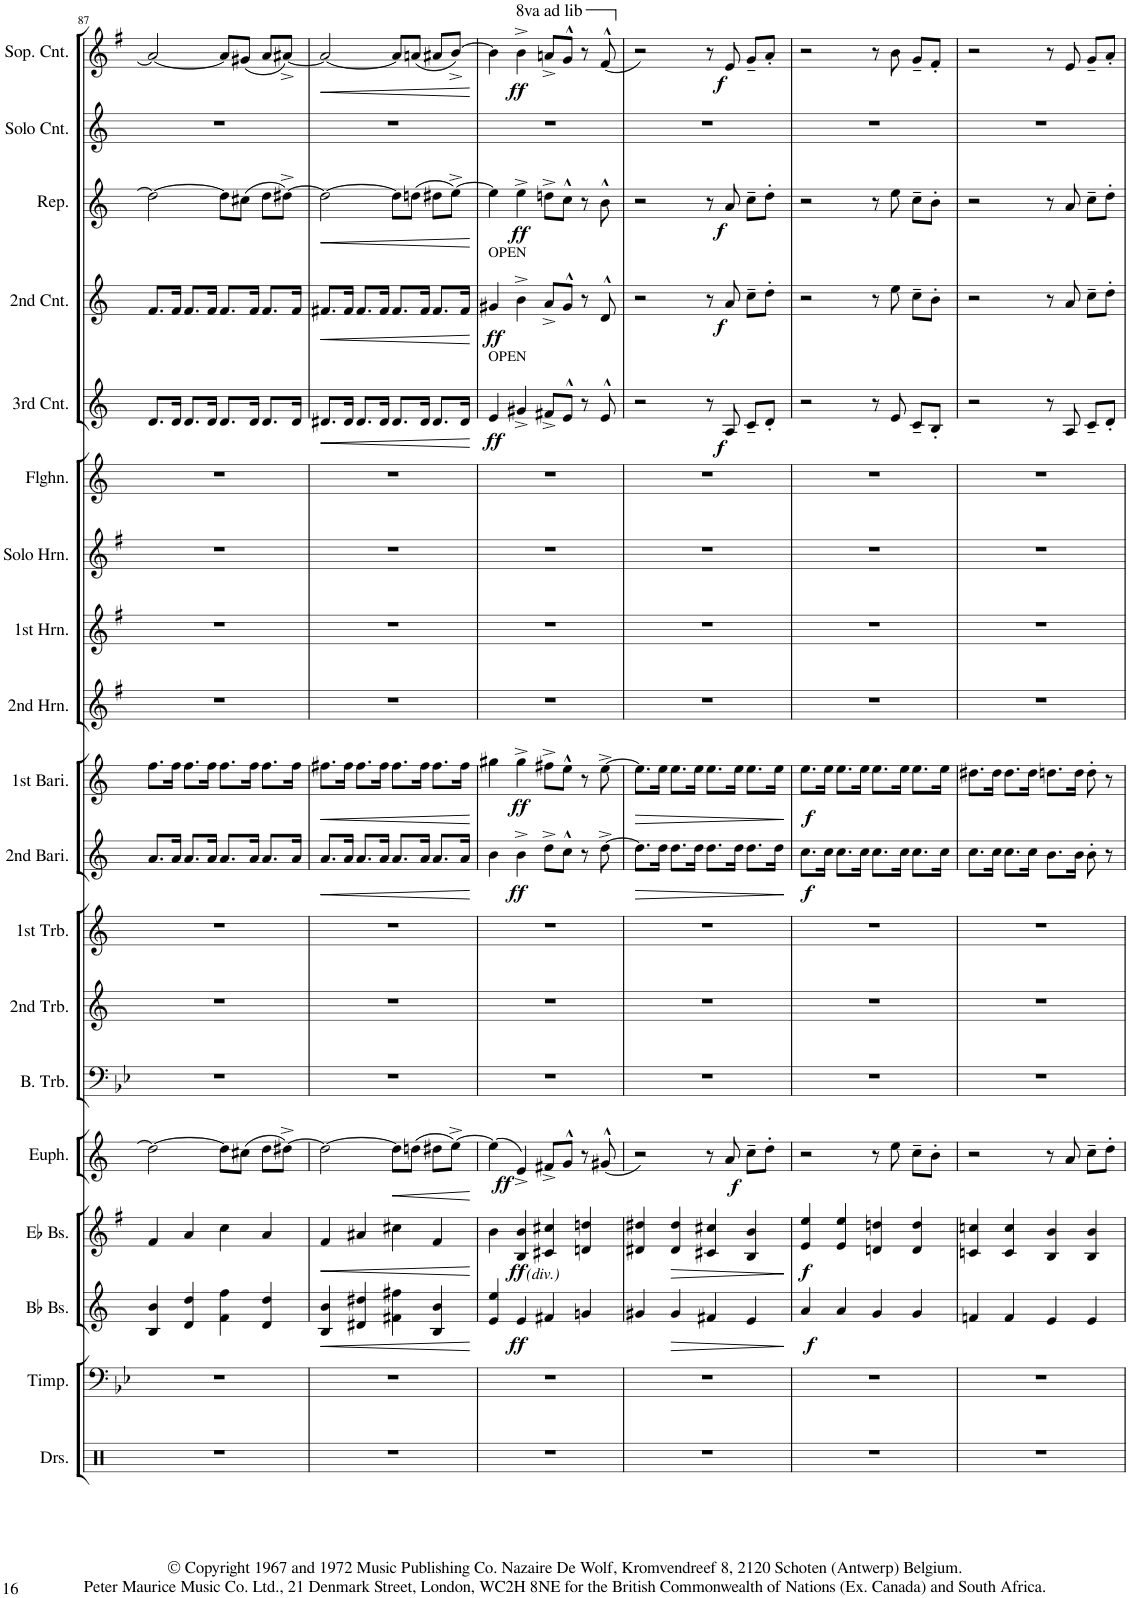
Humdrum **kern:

**kern	**kern	**kern	**dynam	**kern	**dynam	**kern	**dynam	**kern	**kern	**kern	**kern	**dynam	**kern	**dynam	**kern	**kern	**kern	**kern	**kern	**dynam	**kern	**dynam	**kern	**dynam	**kern	**kern	**dynam
*part19	*part18	*part17	*part17	*part16	*part16	*part15	*part15	*part14	*part13	*part12	*part11	*part11	*part10	*part10	*part9	*part8	*part7	*part6	*part5	*part5	*part4	*part4	*part3	*part3	*part2	*part1	*part1
*staff19	*staff18	*staff17	*staff17	*staff16	*staff16	*staff15	*staff15	*staff14	*staff13	*staff12	*staff11	*staff11	*staff10	*staff10	*staff9	*staff8	*staff7	*staff6	*staff5	*staff5	*staff4	*staff4	*staff3	*staff3	*staff2	*staff1	*staff1
*I"Drumset	*I"Timpani	*I"Bb Bass	*	*I"Eb Bass	*	*I"Euphonium	*	*I"Bass Trombone	*I"2nd Trombone	*I"1st Trombone	*I"2nd Baritone	*	*I"1st Baritone	*	*I"2nd Horn	*I"1st Horn	*I"Solo Horn	*I"Flugelhorn	*I"3rd Cornet	*	*I"2nd Cornet	*	*I"Repiano	*	*I"Solo Cornet	*I"Soprano Cornet	*
*I'Drs.	*I'Timp.	*I'Bb Bs.	*	*I'Eb Bs.	*	*I'Euph.	*	*I'B. Trb.	*I'2nd Trb.	*I'1st Trb.	*I'2nd Bari.	*	*I'1st Bari.	*	*I'2nd Hrn.	*I'1st Hrn.	*I'Solo Hrn.	*I'Flghn.	*I'3rd Cnt.	*	*I'2nd Cnt.	*	*I'Rep.	*	*I'Solo Cnt.	*I'Sop. Cnt.	*
!!LO:PB:g=z
*clefX	*clefF4	*clefG2	*	*clefG2	*	*clefG2	*	*clefF4	*clefG2	*clefG2	*clefG2	*	*clefG2	*	*clefG2	*clefG2	*clefG2	*clefG2	*clefG2	*	*clefG2	*	*clefG2	*	*clefG2	*clefG2	*
*	*	*Trd15c26	*	*Trd12c21	*	*Trd8c14	*	*Trd7c12	*Trd1c2	*Trd1c2	*Trd1c2	*	*Trd1c2	*	*Trd5c9	*Trd5c9	*Trd5c9	*Trd1c2	*Trd1c2	*	*Trd1c2	*	*Trd1c2	*	*Trd1c2	*Trd-2c-3	*
*k[]	*k[b-e-]	*k[]	*	*k[f#]	*	*k[]	*	*k[b-e-]	*k[]	*k[]	*k[]	*	*k[]	*	*k[f#]	*k[f#]	*k[f#]	*k[]	*k[]	*	*k[]	*	*k[]	*	*k[]	*k[f#]	*
*M2/2	*M2/2	*M2/2	*	*M2/2	*	*M2/2	*	*M2/2	*M2/2	*M2/2	*M2/2	*	*M2/2	*	*M2/2	*M2/2	*M2/2	*M2/2	*M2/2	*	*M2/2	*	*M2/2	*	*M2/2	*M2/2	*
*met(c|)	*met(c|)	*met(c|)	*	*met(c|)	*	*met(c|)	*	*met(c|)	*met(c|)	*met(c|)	*met(c|)	*	*met(c|)	*	*met(c|)	*met(c|)	*met(c|)	*met(c|)	*met(c|)	*	*met(c|)	*	*met(c|)	*	*met(c|)	*met(c|)	*
=87	=87	=87	=87	=87	=87	=87	=87	=87	=87	=87	=87	=87	=87	=87	=87	=87	=87	=87	=87	=87	=87	=87	=87	=87	=87	=87	=87
1r	1r	4B/ 4b/	.	4f#/	.	2dd\_	.	1r	1r	1r	8.a/L	.	8.ff\L	.	1r	1r	1r	1r	8.d/L	.	8.f/L	.	2dd\_	.	1r	2a/_	.
.	.	.	.	.	.	.	.	.	.	.	16a/Jk	.	16ff\Jk	.	.	.	.	.	16d/Jk	.	16f/Jk	.	.	.	.	.	.
.	.	4d/ 4dd/	.	4a/	.	.	.	.	.	.	8.a/L	.	8.ff\L	.	.	.	.	.	8.d/L	.	8.f/L	.	.	.	.	.	.
.	.	.	.	.	.	.	.	.	.	.	16a/Jk	.	16ff\Jk	.	.	.	.	.	16d/Jk	.	16f/Jk	.	.	.	.	.	.
.	.	4f\ 4ff\	.	4cc\	.	8dd\L]	.	.	.	.	8.a/L	.	8.ff\L	.	.	.	.	.	8.d/L	.	8.f/L	.	8dd\L]	.	.	8a/L]	.
.	.	.	.	.	.	(8cc#X\J	.	.	.	.	.	.	.	.	.	.	.	.	.	.	.	.	(8cc#X\J	.	.	(8g#X/J	.
.	.	.	.	.	.	.	.	.	.	.	16a/Jk	.	16ff\Jk	.	.	.	.	.	16d/Jk	.	16f/Jk	.	.	.	.	.	.
.	.	4d/ 4dd/	.	4a/	.	8dd\L	.	.	.	.	8.a/L	.	8.ff\L	.	.	.	.	.	8.d/L	.	8.f/L	.	8dd\L	.	.	8a/L	.
.	.	.	.	.	.	[8dd#X^\J)	.	.	.	.	.	.	.	.	.	.	.	.	.	.	.	.	[8dd#X^\J)	.	.	[8a#X^/J)	.
.	.	.	.	.	.	.	.	.	.	.	16a/Jk	.	16ff\Jk	.	.	.	.	.	16d/Jk	.	16f/Jk	.	.	.	.	.	.
=88	=88	=88	=88	=88	=88	=88	=88	=88	=88	=88	=88	=88	=88	=88	=88	=88	=88	=88	=88	=88	=88	=88	=88	=88	=88	=88	=88
!	!	!	!LO:HP:b	!	!LO:HP:b	!	!	!	!	!	!	!LO:HP:b	!	!LO:HP:b	!	!	!	!	!	!LO:HP:b	!	!LO:HP:b	!	!LO:HP:b	!	!	!LO:HP:b
1r	1r	4B/ 4b/	<	4f#/	<	2dd#\_	.	1r	1r	1r	8.a/L	<	8.ff#X\L	<	1r	1r	1r	1r	8.d#X/L	<	8.f#X/L	<	2dd#\_	<	1r	2a#/_	<
.	.	.	.	.	.	.	.	.	.	.	16a/Jk	.	16ff#\Jk	.	.	.	.	.	16d#/Jk	.	16f#/Jk	.	.	.	.	.	.
.	.	4d#X/ 4dd#X/	.	4a#X/	.	.	.	.	.	.	8.a/L	.	8.ff#\L	.	.	.	.	.	8.d#/L	.	8.f#/L	.	.	.	.	.	.
.	.	.	.	.	.	.	.	.	.	.	16a/Jk	.	16ff#\Jk	.	.	.	.	.	16d#/Jk	.	16f#/Jk	.	.	.	.	.	.
!	!	!	!	!	!	!	!LO:HP:b	!	!	!	!	!	!	!	!	!	!	!	!	!	!	!	!	!	!	!	!
.	.	4f#X\ 4ff#X\	.	4cc#X\	.	8dd#\L]	<	.	.	.	8.a/L	.	8.ff#\L	.	.	.	.	.	8.d#/L	.	8.f#/L	.	8dd#\L]	.	.	8a#/L]	.
.	.	.	.	.	.	(8ddn\J	.	.	.	.	.	.	.	.	.	.	.	.	.	.	.	.	(8ddn\J	.	.	(8an/J	.
.	.	.	.	.	.	.	.	.	.	.	16a/Jk	.	16ff#\Jk	.	.	.	.	.	16d#/Jk	.	16f#/Jk	.	.	.	.	.	.
.	.	4B/ 4b/	.	4f#/	.	8dd#X\L	.	.	.	.	8.a/L	.	8.ff#\L	.	.	.	.	.	8.d#/L	.	8.f#/L	.	8dd#X\L	.	.	8a#X/L	.
.	.	.	.	.	.	[8ee^\J)	.	.	.	.	.	.	.	.	.	.	.	.	.	.	.	.	[8ee^\J)	.	.	[8b^/J)	.
.	.	.	.	.	.	.	.	.	.	.	16a/Jk	.	16ff#\Jk	.	.	.	.	.	16d#/Jk	.	16f#/Jk	.	.	.	.	.	.
.	.	.	[	.	[	.	[	.	.	.	.	[	.	[	.	.	.	.	.	[	.	[	.	[	.	.	[
=89	=89	=89	=89	=89	=89	=89	=89	=89	=89	=89	=89	=89	=89	=89	=89	=89	=89	=89	=89	=89	=89	=89	=89	=89	=89	=89	=89
!	!	!	!	!	!	!	!	!	!	!	!	!	!	!	!	!	!	!	!	!	!LO:TX:a:t=OPEN	!	!	!	!	!	!
!	!	!	!	!	!	!	!	!	!	!	!	!	!	!	!	!	!	!	!LO:TX:a:t=OPEN	!	!	!	!	!	!	!	!
!	!	!	!	!	!	!	!	!	!	!	!	!	!	!	!	!	!	!	!	!LO:DY:b	!	!LO:DY:b	!	!	!	!	!
1r	1r	4e/ 4ee/	.	4b\	.	(4ee\]	.	1r	1r	1r	4b\	.	4gg#X\	.	1r	1r	1r	1r	4e/	ff	4g#X/	ff	4ee\]	.	1r	4b\]	.
!	!	!	!	!	!	!	!	!	!	!	!	!	!	!	!	!	!	!	!	!	!	!	!	!	!	!LO:TX:a:t=8va ad lib	!
!	!	!	!	!LO:TX:b:i:t=(div.)	!	!	!	!	!	!	!	!	!	!	!	!	!	!	!	!	!	!	!	!	!	!	!
!	!	!	!LO:DY:b	!	!LO:DY:b	!	!LO:DY:b	!	!	!	!	!LO:DY:b	!	!LO:DY:b	!	!	!	!	!	!	!	!	!	!LO:DY:b	!	!	!LO:DY:b
.	.	4e/	ff	4B/ 4b/	ff	4e^/)	ff	.	.	.	4b^\	ff	4gg#^\	ff	.	.	.	.	4g#X^/	.	4b^\	.	4ee^\	ff	.	4b^\	ff
.	.	4f#X/	.	4c#X/ 4cc#X/	.	8f#X^/L	.	.	.	.	8dd^\L	.	8ff#X^\L	.	.	.	.	.	8f#X^/L	.	8a^/L	.	8ddn^\L	.	.	8an^/L	.
.	.	.	.	.	.	8g^^/J	.	.	.	.	8cc^^\J	.	8ee^^\J	.	.	.	.	.	8e^^/J	.	8g#^^/J	.	8cc^^\J	.	.	8g^^/J	.
.	.	4gn/	.	4dn/ 4ddn/	.	8r	.	.	.	.	8r	.	8r	.	.	.	.	.	8r	.	8r	.	8r	.	.	8r	.
.	.	.	.	.	.	(8g#X^^/	.	.	.	.	[8dd^\	.	[8ee^\	.	.	.	.	.	8e^^/	.	8d^^/	.	8b^^\	.	.	(8f#^^/	.
=90	=90	=90	=90	=90	=90	=90	=90	=90	=90	=90	=90	=90	=90	=90	=90	=90	=90	=90	=90	=90	=90	=90	=90	=90	=90	=90	=90
!	!	!	!	!	!	!	!	!	!	!	!	!LO:HP:b	!	!LO:HP:b	!	!	!	!	!	!	!	!	!	!	!	!	!
1r	1r	4g#X/	.	4d#X/ 4dd#X/	.	2r)	.	1r	1r	1r	8.dd\L]	>	8.ee\L]	>	1r	1r	1r	1r	2r	.	2r	.	2r	.	1r	2r)	.
.	.	.	.	.	.	.	.	.	.	.	16dd\Jk	.	16ee\Jk	.	.	.	.	.	.	.	.	.	.	.	.	.	.
!	!	!	!LO:HP:b	!	!LO:HP:b	!	!	!	!	!	!	!	!	!	!	!	!	!	!	!	!	!	!	!	!	!	!
.	.	4g#/	>	4d#/ 4dd#/	>	.	.	.	.	.	8.dd\L	.	8.ee\L	.	.	.	.	.	.	.	.	.	.	.	.	.	.
.	.	.	.	.	.	.	.	.	.	.	16dd\Jk	.	16ee\Jk	.	.	.	.	.	.	.	.	.	.	.	.	.	.
.	.	4f#X/	.	4c#X/ 4cc#X/	.	8r	.	.	.	.	8.dd\L	.	8.ee\L	.	.	.	.	.	8r	.	8r	.	8r	.	.	8r	.
!	!	!	!	!	!	!	!LO:DY:b	!	!	!	!	!	!	!	!	!	!	!	!	!LO:DY:b	!	!LO:DY:b	!	!LO:DY:b	!	!	!LO:DY:b
.	.	.	.	.	.	8a/	f	.	.	.	.	.	.	.	.	.	.	.	8A/	f	8a/	f	8a/	f	.	8e/	f
.	.	.	.	.	.	.	.	.	.	.	16dd\Jk	.	16ee\Jk	.	.	.	.	.	.	.	.	.	.	.	.	.	.
.	.	4e/	.	4B/ 4b/	.	8cc~\L	.	.	.	.	8.dd\L	.	8.ee\L	.	.	.	.	.	8c~/L	.	8cc~\L	.	8cc~\L	.	.	8g~/L	.
.	.	.	.	.	.	8dd'\J	.	.	.	.	.	.	.	.	.	.	.	.	8d'/J	.	8dd'\J	.	8dd'\J	.	.	8a'/J	.
.	.	.	.	.	.	.	.	.	.	.	16dd\Jk	.	16ee\Jk	.	.	.	.	.	.	.	.	.	.	.	.	.	.
.	.	.	]	.	]	.	.	.	.	.	.	]	.	]	.	.	.	.	.	.	.	.	.	.	.	.	.
=91	=91	=91	=91	=91	=91	=91	=91	=91	=91	=91	=91	=91	=91	=91	=91	=91	=91	=91	=91	=91	=91	=91	=91	=91	=91	=91	=91
!	!	!	!LO:DY:b	!	!LO:DY:b	!	!	!	!	!	!	!LO:DY:b	!	!LO:DY:b	!	!	!	!	!	!	!	!	!	!	!	!	!
1r	1r	4a/	f	4e/ 4ee/	f	2r	.	1r	1r	1r	8.cc\L	f	8.ee\L	f	1r	1r	1r	1r	2r	.	2r	.	2r	.	1r	2r	.
.	.	.	.	.	.	.	.	.	.	.	16cc\Jk	.	16ee\Jk	.	.	.	.	.	.	.	.	.	.	.	.	.	.
.	.	4a/	.	4e/ 4ee/	.	.	.	.	.	.	8.cc\L	.	8.ee\L	.	.	.	.	.	.	.	.	.	.	.	.	.	.
.	.	.	.	.	.	.	.	.	.	.	16cc\Jk	.	16ee\Jk	.	.	.	.	.	.	.	.	.	.	.	.	.	.
.	.	4g/	.	4dn/ 4ddn/	.	8r	.	.	.	.	8.cc\L	.	8.ee\L	.	.	.	.	.	8r	.	8r	.	8r	.	.	8r	.
.	.	.	.	.	.	8ee\	.	.	.	.	.	.	.	.	.	.	.	.	8e/	.	8ee\	.	8ee\	.	.	8b\	.
.	.	.	.	.	.	.	.	.	.	.	16cc\Jk	.	16ee\Jk	.	.	.	.	.	.	.	.	.	.	.	.	.	.
.	.	4g/	.	4d/ 4dd/	.	8cc~\L	.	.	.	.	8.cc\L	.	8.ee\L	.	.	.	.	.	8c~/L	.	8cc~\L	.	8cc~\L	.	.	8g~/L	.
.	.	.	.	.	.	8b'\J	.	.	.	.	.	.	.	.	.	.	.	.	8B'/J	.	8b'\J	.	8b'\J	.	.	8f#'/J	.
.	.	.	.	.	.	.	.	.	.	.	16cc\Jk	.	16ee\Jk	.	.	.	.	.	.	.	.	.	.	.	.	.	.
=92	=92	=92	=92	=92	=92	=92	=92	=92	=92	=92	=92	=92	=92	=92	=92	=92	=92	=92	=92	=92	=92	=92	=92	=92	=92	=92	=92
1r	1r	4fn/	.	4cn/ 4ccn/	.	2r	.	1r	1r	1r	8.cc\L	.	8.dd#X\L	.	1r	1r	1r	1r	2r	.	2r	.	2r	.	1r	2r	.
.	.	.	.	.	.	.	.	.	.	.	16cc\Jk	.	16dd#\Jk	.	.	.	.	.	.	.	.	.	.	.	.	.	.
.	.	4f/	.	4c/ 4cc/	.	.	.	.	.	.	8.cc\L	.	8.dd#\L	.	.	.	.	.	.	.	.	.	.	.	.	.	.
.	.	.	.	.	.	.	.	.	.	.	16cc\Jk	.	16dd#\Jk	.	.	.	.	.	.	.	.	.	.	.	.	.	.
.	.	4e/	.	4B/ 4b/	.	8r	.	.	.	.	8.b\L	.	8.ddn\L	.	.	.	.	.	8r	.	8r	.	8r	.	.	8r	.
.	.	.	.	.	.	8a/	.	.	.	.	.	.	.	.	.	.	.	.	8A/	.	8a/	.	8a/	.	.	8e/	.
.	.	.	.	.	.	.	.	.	.	.	16b\Jk	.	16dd\Jk	.	.	.	.	.	.	.	.	.	.	.	.	.	.
.	.	4e/	.	4B/ 4b/	.	8cc~\L	.	.	.	.	8b'\	.	8dd'\	.	.	.	.	.	8c~/L	.	8cc~\L	.	8cc~\L	.	.	8g~/L	.
.	.	.	.	.	.	8dd'\J	.	.	.	.	8r	.	8r	.	.	.	.	.	8d'/J	.	8dd'\J	.	8dd'\J	.	.	8a'/J	.
=	=	=	=	=	=	=	=	=	=	=	=	=	=	=	=	=	=	=	=	=	=	=	=	=	=	=	=
*-	*-	*-	*-	*-	*-	*-	*-	*-	*-	*-	*-	*-	*-	*-	*-	*-	*-	*-	*-	*-	*-	*-	*-	*-	*-	*-	*-
